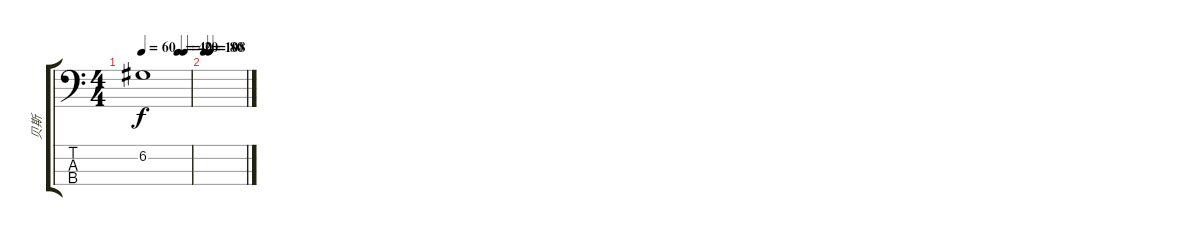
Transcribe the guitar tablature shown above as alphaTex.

\track ("贝斯" "贝斯") {instrument electricbassfinger}
\staff {score tabs}
\tuning (G2 D2 A1 E1) {hide}
\ts (4 4)
\tempo 60
\tempo (40 0.75)
\tempo (20 0.875)
\clef f4
\ks c
6.2.1{dy f} |
\tempo 108
\tempo (80 0.125)
